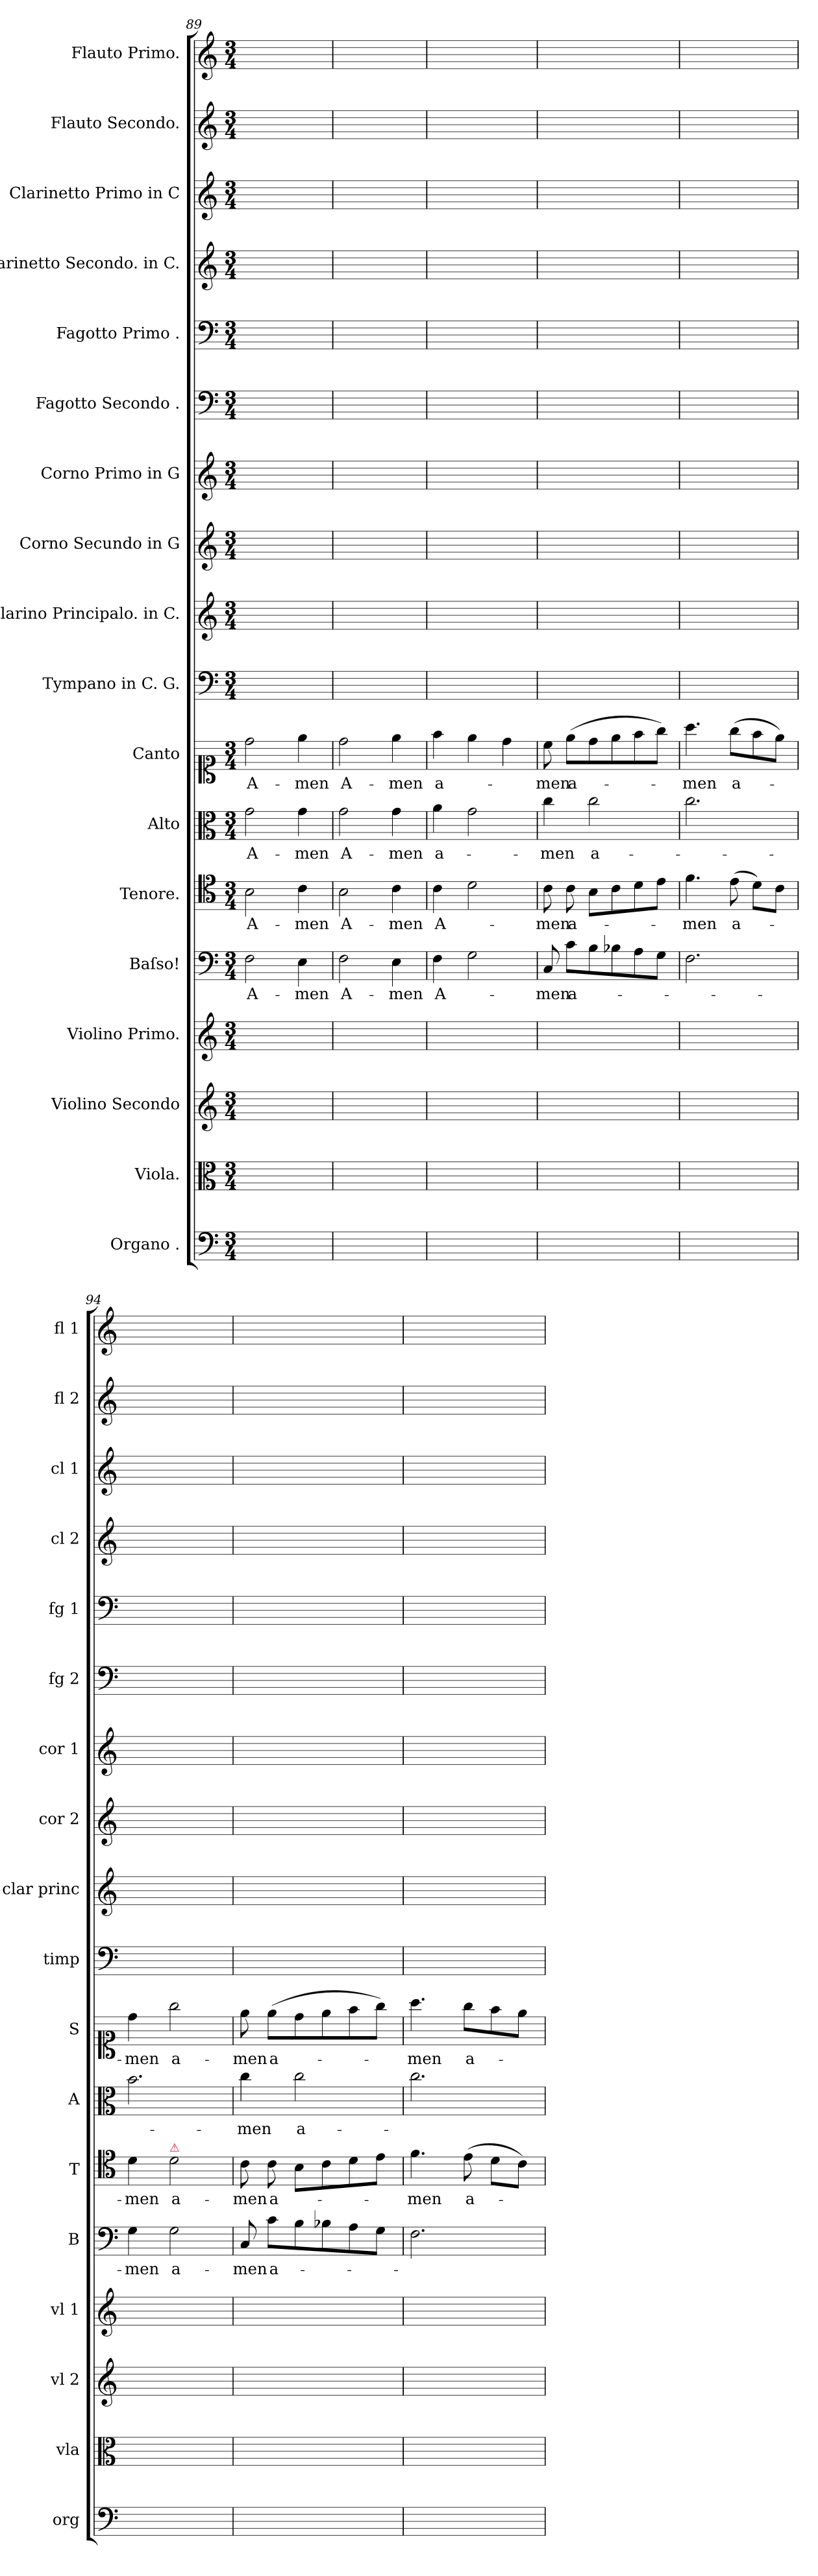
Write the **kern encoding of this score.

**kern	**kern	**kern	**kern	**kern	**text	**kern	**text	**kern	**text	**kern	**text	**kern	**kern	**kern	**kern	**kern	**kern	**kern	**kern	**kern	**kern
*part18	*part17	*part16	*part15	*part14	*part14	*part13	*part13	*part12	*part12	*part11	*part11	*part10	*part9	*part8	*part7	*part6	*part5	*part4	*part3	*part2	*part1
*staff18	*staff17	*staff16	*staff15	*staff14	*staff14	*staff13	*staff13	*staff12	*staff12	*staff11	*staff11	*staff10	*staff9	*staff8	*staff7	*staff6	*staff5	*staff4	*staff3	*staff2	*staff1
*I"Organo .	*I"Viola.	*I"Violino Secondo	*I"Violino Primo.	*I"Baſso!	*	*I"Tenore.	*	*I"Alto	*	*I"Canto	*	*I"Tympano in C. G.	*I"Clarino Principalo. in C.	*I"Corno Secundo in G	*I"Corno Primo in G	*I"Fagotto Secondo .	*I"Fagotto Primo .	*I"Clarinetto Secondo. in C.	*I"Clarinetto Primo in C	*I"Flauto Secondo.	*I"Flauto Primo.
*I'org	*I'vla	*I'vl 2	*I'vl 1	*I'B	*	*I'T	*	*I'A	*	*I'S	*	*I'timp	*I'clar princ	*I'cor 2	*I'cor 1	*I'fg 2	*I'fg 1	*I'cl 2	*I'cl 1	*I'fl 2	*I'fl 1
*clefF4	*clefC3	*clefG2	*clefG2	*clefF4	*	*clefC4	*	*clefC3	*	*clefC1	*	*clefF4	*clefG2	*clefG2	*clefG2	*clefF4	*clefF4	*clefG2	*clefG2	*clefG2	*clefG2
*k[]	*k[]	*k[]	*k[]	*k[]	*	*k[]	*	*k[]	*	*k[]	*	*k[]	*k[]	*k[]	*k[]	*k[]	*k[]	*k[]	*k[]	*k[]	*k[]
*C:	*C:	*C:	*C:	*C:	*	*C:	*	*C:	*	*C:	*	*C:	*C:	*C:	*C:	*C:	*C:	*C:	*C:	*C:	*C:
*M3/4	*M3/4	*M3/4	*M3/4	*M3/4	*	*M3/4	*	*M3/4	*	*M3/4	*	*M3/4	*M3/4	*M3/4	*M3/4	*M3/4	*M3/4	*M3/4	*M3/4	*M3/4	*M3/4
=89	=89	=89	=89	=89	=89	=89	=89	=89	=89	=89	=89	=89	=89	=89	=89	=89	=89	=89	=89	=89	=89
2.ryy	2.ryy	2.ryy	2.ryy	2F\	A-	2B\	A-	2g\	A-	2dd\	A-	2.ryy	2.ryy	2.ryy	2.ryy	2.ryy	2.ryy	2.ryy	2.ryy	2.ryy	2.ryy
.	.	.	.	4E\	-men	4c\	-men	4g\	-men	4ee\	-men	.	.	.	.	.	.	.	.	.	.
=90	=90	=90	=90	=90	=90	=90	=90	=90	=90	=90	=90	=90	=90	=90	=90	=90	=90	=90	=90	=90	=90
!	!	!	!	!	!LO:LY:i	!	!LO:LY:i	!	!LO:LY:i	!	!LO:LY:i	!	!	!	!	!	!	!	!	!	!
2.ryy	2.ryy	2.ryy	2.ryy	2F\	A-	2B\	A-	2g\	A-	2dd\	A-	2.ryy	2.ryy	2.ryy	2.ryy	2.ryy	2.ryy	2.ryy	2.ryy	2.ryy	2.ryy
!	!	!	!	!	!LO:LY:i	!	!LO:LY:i	!	!LO:LY:i	!	!LO:LY:i	!	!	!	!	!	!	!	!	!	!
.	.	.	.	4E\	-men	4c\	-men	4g\	-men	4ee\	-men	.	.	.	.	.	.	.	.	.	.
=91	=91	=91	=91	=91	=91	=91	=91	=91	=91	=91	=91	=91	=91	=91	=91	=91	=91	=91	=91	=91	=91
2.ryy	2.ryy	2.ryy	2.ryy	4F\	A-	4c\	A-	4a\	a-	4ff\	a-	2.ryy	2.ryy	2.ryy	2.ryy	2.ryy	2.ryy	2.ryy	2.ryy	2.ryy	2.ryy
.	.	.	.	2G\	.	2d\	.	2g\	.	4ee\	.	.	.	.	.	.	.	.	.	.	.
.	.	.	.	.	.	.	.	.	.	4dd\	.	.	.	.	.	.	.	.	.	.	.
=92	=92	=92	=92	=92	=92	=92	=92	=92	=92	=92	=92	=92	=92	=92	=92	=92	=92	=92	=92	=92	=92
2.ryy	2.ryy	2.ryy	2.ryy	8C/	-men	8c\	-men	4cc\	-men	8cc\	-men	2.ryy	2.ryy	2.ryy	2.ryy	2.ryy	2.ryy	2.ryy	2.ryy	2.ryy	2.ryy
.	.	.	.	8c\L	a-	8c\	a-	.	.	(8ee\L	a-	.	.	.	.	.	.	.	.	.	.
.	.	.	.	8B\	.	8B\L	.	2cc\	a-	8dd\	.	.	.	.	.	.	.	.	.	.	.
.	.	.	.	8B-X\	.	8c\	.	.	.	8ee\	.	.	.	.	.	.	.	.	.	.	.
.	.	.	.	8A\	.	8d\	.	.	.	8ff\	.	.	.	.	.	.	.	.	.	.	.
.	.	.	.	8G\J	.	8e\J	.	.	.	8gg\J)	.	.	.	.	.	.	.	.	.	.	.
=93	=93	=93	=93	=93	=93	=93	=93	=93	=93	=93	=93	=93	=93	=93	=93	=93	=93	=93	=93	=93	=93
2.ryy	2.ryy	2.ryy	2.ryy	2.F\	.	4.f\	-men	2.cc\	.	4.aa\	-men	2.ryy	2.ryy	2.ryy	2.ryy	2.ryy	2.ryy	2.ryy	2.ryy	2.ryy	2.ryy
.	.	.	.	.	.	(8e\	a-	.	.	(8gg\L	a-	.	.	.	.	.	.	.	.	.	.
.	.	.	.	.	.	8d\L)	.	.	.	8ff\	.	.	.	.	.	.	.	.	.	.	.
.	.	.	.	.	.	8c\J	.	.	.	8ee\J)	.	.	.	.	.	.	.	.	.	.	.
=94	=94	=94	=94	=94	=94	=94	=94	=94	=94	=94	=94	=94	=94	=94	=94	=94	=94	=94	=94	=94	=94
2.ryy	2.ryy	2.ryy	2.ryy	4G\	-men	4d\	-men	2.b\	.	4dd\	-men	2.ryy	2.ryy	2.ryy	2.ryy	2.ryy	2.ryy	2.ryy	2.ryy	2.ryy	2.ryy
!	!	!	!	!	!	!LO:TX:a:color=crimson:t=⚠	!	!	!	!	!	!	!	!	!	!	!	!	!	!	!
.	.	.	.	2G\	a-	2d\	a-	.	.	2gg\	a-	.	.	.	.	.	.	.	.	.	.
=95	=95	=95	=95	=95	=95	=95	=95	=95	=95	=95	=95	=95	=95	=95	=95	=95	=95	=95	=95	=95	=95
2.ryy	2.ryy	2.ryy	2.ryy	8C/	-men	8c\	-men	4cc\	-men	8ee\	-men	2.ryy	2.ryy	2.ryy	2.ryy	2.ryy	2.ryy	2.ryy	2.ryy	2.ryy	2.ryy
.	.	.	.	8c\L	a-	8c\	a-	.	.	(8ee\L	a-	.	.	.	.	.	.	.	.	.	.
.	.	.	.	8B\	.	8B\L	.	2cc\	a-	8dd\	.	.	.	.	.	.	.	.	.	.	.
.	.	.	.	8B-X\	.	8c\	.	.	.	8ee\	.	.	.	.	.	.	.	.	.	.	.
.	.	.	.	8A\	.	8d\	.	.	.	8ff\	.	.	.	.	.	.	.	.	.	.	.
.	.	.	.	8G\J	.	8e\J	.	.	.	8gg\J)	.	.	.	.	.	.	.	.	.	.	.
=96	=96	=96	=96	=96	=96	=96	=96	=96	=96	=96	=96	=96	=96	=96	=96	=96	=96	=96	=96	=96	=96
2.ryy	2.ryy	2.ryy	2.ryy	2.F\	.	4.f\	-men	2.cc\	.	4.aa\	-men	2.ryy	2.ryy	2.ryy	2.ryy	2.ryy	2.ryy	2.ryy	2.ryy	2.ryy	2.ryy
.	.	.	.	.	.	(8e\	a-	.	.	8gg\L	a-	.	.	.	.	.	.	.	.	.	.
.	.	.	.	.	.	8d\L	.	.	.	8ff\	.	.	.	.	.	.	.	.	.	.	.
.	.	.	.	.	.	8c\J)	.	.	.	8ee\J	.	.	.	.	.	.	.	.	.	.	.
=	=	=	=	=	=	=	=	=	=	=	=	=	=	=	=	=	=	=	=	=	=
*-	*-	*-	*-	*-	*-	*-	*-	*-	*-	*-	*-	*-	*-	*-	*-	*-	*-	*-	*-	*-	*-
